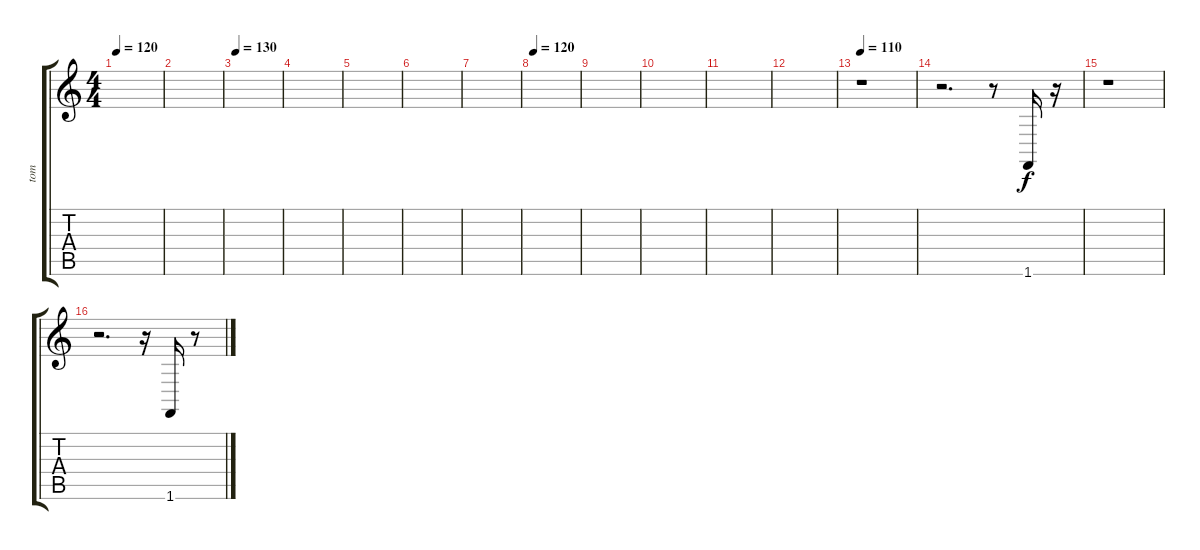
\track ("tom" "tom") {instrument melodictom}
\staff {score tabs}
\tuning (E4 B3 G3 D3 A2 E2) {hide}
\ts (4 4)
\tempo 120
\clef g2
\ks c
|
|
\tempo 130
|
|
|
|
|
\tempo 120
|
|
|
|
|
\tempo 110
r.1 |
r.2{d} r.8 1.6.16 r.16 |
r.1 |
r.2{d} r.16 1.6.16 r.8
